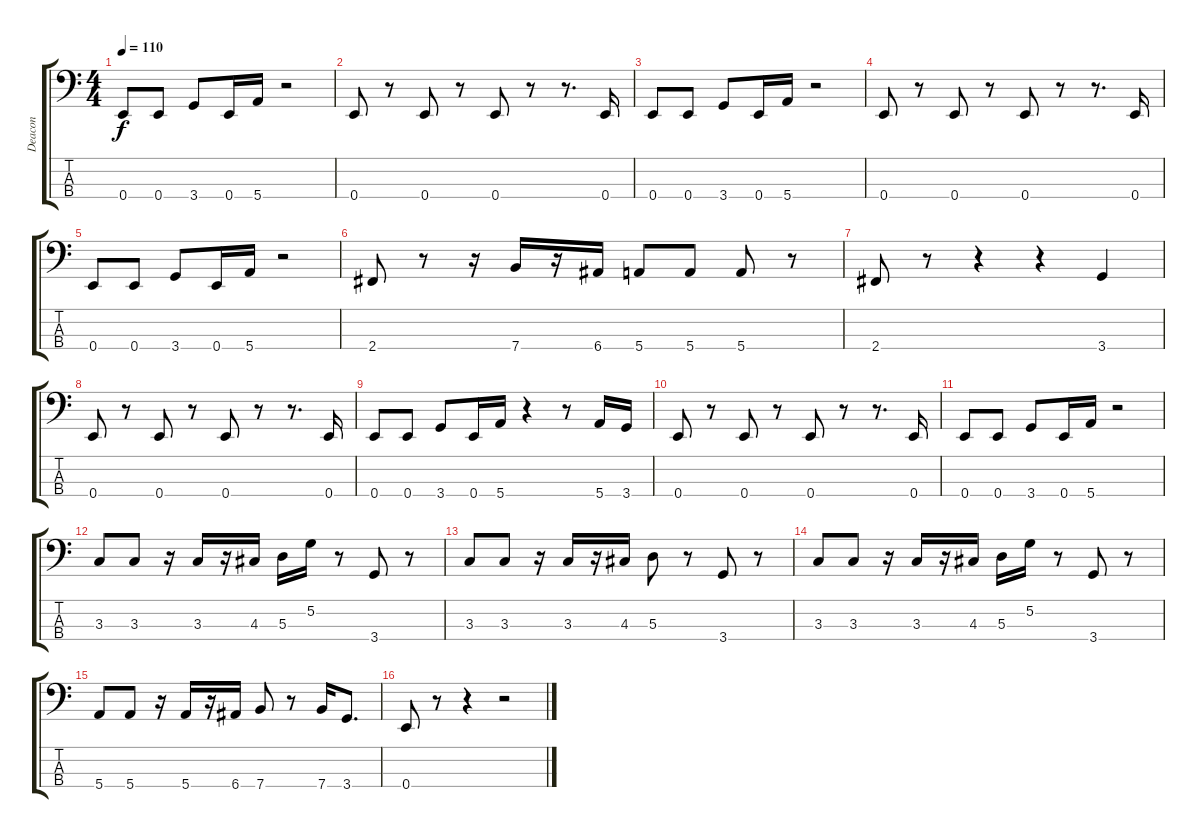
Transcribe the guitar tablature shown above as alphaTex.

\track ("Deacon" "Deacon") {instrument electricbassfinger}
\staff {score tabs}
\tuning (G2 D2 A1 E1) {hide}
\ts (4 4)
\tempo 110
\clef f4
\ks c
0.4.8{dy f} 0.4.8 3.4.8 0.4.16 5.4.16 r.2 |
0.4.8 r.8 0.4.8 r.8 0.4.8 r.8 r.8{d} 0.4.16 |
0.4.8 0.4.8 3.4.8 0.4.16 5.4.16 r.2 |
0.4.8 r.8 0.4.8 r.8 0.4.8 r.8 r.8{d} 0.4.16 |
0.4.8 0.4.8 3.4.8 0.4.16 5.4.16 r.2 |
2.4.8 r.8 r.16 7.4.16 r.16 6.4.16 5.4.8 5.4.8 5.4.8 r.8 |
2.4.8 r.8 r.4 r.4 3.4.4 |
0.4.8 r.8 0.4.8 r.8 0.4.8 r.8 r.8{d} 0.4.16 |
0.4.8 0.4.8 3.4.8 0.4.16 5.4.16 r.4 r.8 5.4.16 3.4.16 |
0.4.8 r.8 0.4.8 r.8 0.4.8 r.8 r.8{d} 0.4.16 |
0.4.8 0.4.8 3.4.8 0.4.16 5.4.16 r.2 |
3.3.8 3.3.8 r.16 3.3.16 r.16 4.3.16 5.3.16 5.2.16 r.8 3.4.8 r.8 |
3.3.8 3.3.8 r.16 3.3.16 r.16 4.3.16 5.3.8 r.8 3.4.8 r.8 |
3.3.8 3.3.8 r.16 3.3.16 r.16 4.3.16 5.3.16 5.2.16 r.8 3.4.8 r.8 |
5.4.8 5.4.8 r.16 5.4.16 r.16 6.4.16 7.4.8 r.8 7.4.16 3.4.8{d} |
0.4.8 r.8 r.4 r.2
